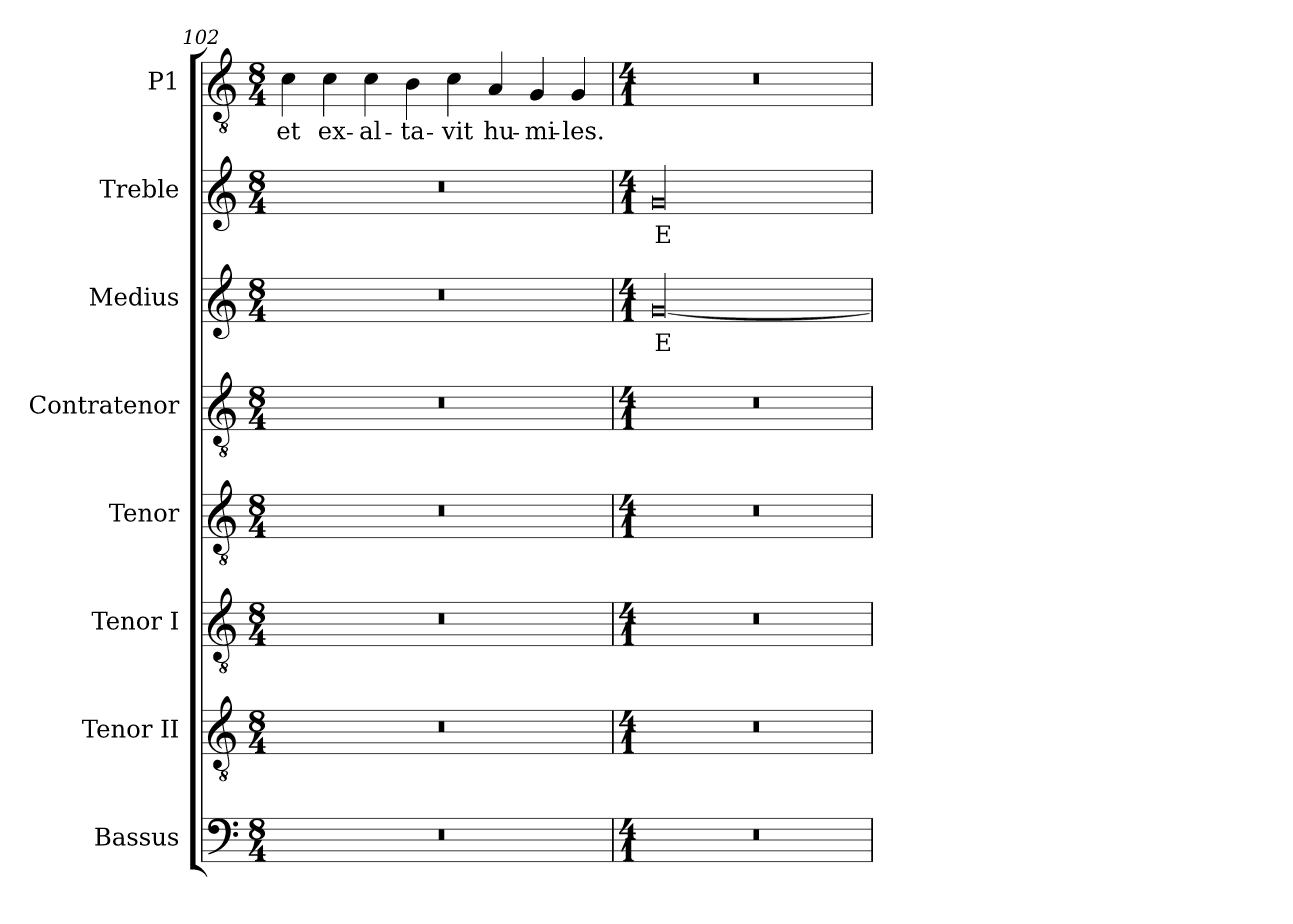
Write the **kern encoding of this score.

**kern	**kern	**kern	**kern	**kern	**kern	**text	**kern	**text	**kern	**text
*part8	*part7	*part6	*part5	*part4	*part3	*part3	*part2	*part2	*part1	*part1
*staff8	*staff7	*staff6	*staff5	*staff4	*staff3	*staff3	*staff2	*staff2	*staff1	*staff1
*I"Bassus	*I"Tenor II	*I"Tenor I	*I"Tenor	*I"Contratenor	*I"Medius	*	*I"Treble	*	*I"P1	*
*I'B.	*I'T II.	*I'T I.	*I'T.	*I'Ct.	*I'M.	*	*I'Tr.	*	*	*
*clefF4	*clefGv2	*clefGv2	*clefGv2	*clefGv2	*clefG2	*	*clefG2	*	*clefGv2	*
*	*ITrd7c12	*ITrd7c12	*ITrd7c12	*ITrd7c12	*	*	*	*	*ITrd7c12	*
*k[]	*k[]	*k[]	*k[]	*k[]	*k[]	*	*k[]	*	*k[]	*
*C:	*C:	*C:	*C:	*C:	*C:	*	*C:	*	*C:	*
*M8/4	*M8/4	*M8/4	*M8/4	*M8/4	*M8/4	*	*M8/4	*	*M8/4	*
=102	=102	=102	=102	=102	=102	=102	=102	=102	=102	=102
!LO:N:vis=1	!LO:N:vis=1	!LO:N:vis=1	!LO:N:vis=1	!LO:N:vis=1	!LO:N:vis=1	!	!LO:N:vis=1	!	!	!
!	!	!	!	!	!	!	!	!	!	!LO:LY:b:color=#000000
0r	0r	0r	0r	0r	0r	.	0r	.	4Ci\	et
!	!	!	!	!	!	!	!	!	!	!LO:LY:b:color=#000000
.	.	.	.	.	.	.	.	.	4Ci\	ex-
!	!	!	!	!	!	!	!	!	!	!LO:LY:b:color=#000000
.	.	.	.	.	.	.	.	.	4Ci\	-al-
!	!	!	!	!	!	!	!	!	!	!LO:LY:b:color=#000000
.	.	.	.	.	.	.	.	.	4BBi\	-ta-
!	!	!	!	!	!	!	!	!	!	!LO:LY:b:color=#000000
.	.	.	.	.	.	.	.	.	4Ci\	-vit
!	!	!	!	!	!	!	!	!	!	!LO:LY:b:color=#000000
.	.	.	.	.	.	.	.	.	4AAi/	hu-
!	!	!	!	!	!	!	!	!	!	!LO:LY:b:color=#000000
.	.	.	.	.	.	.	.	.	4GGi/	-mi-
!	!	!	!	!	!	!	!	!	!	!LO:LY:b:color=#000000
.	.	.	.	.	.	.	.	.	4GGi/	-les.
!!LO:PB:g=z
=101	=101	=101	=101	=101	=101	=101	=101	=101	=101	=101
*M4/1	*M4/1	*M4/1	*M4/1	*M4/1	*M4/1	*	*M4/1	*	*M4/1	*
!LO:N:vis=1	!LO:N:vis=1	!LO:N:vis=1	!LO:N:vis=1	!LO:N:vis=1	!	!	!	!	!	!
!	!	!	!	!	!	!LO:LY:b:color=#000000	!	!	!	!
!	!	!	!	!	!	!	!	!LO:LY:b:color=#000000	!LO:N:vis=1	!
00r	00r	00r	00r	00r	[<00gi	E-	00gi	E-	00r	.
=`	=`	=`	=`	=`	=`	=`	=`	=`	=`	=`
*-	*-	*-	*-	*-	*-	*-	*-	*-	*-	*-
